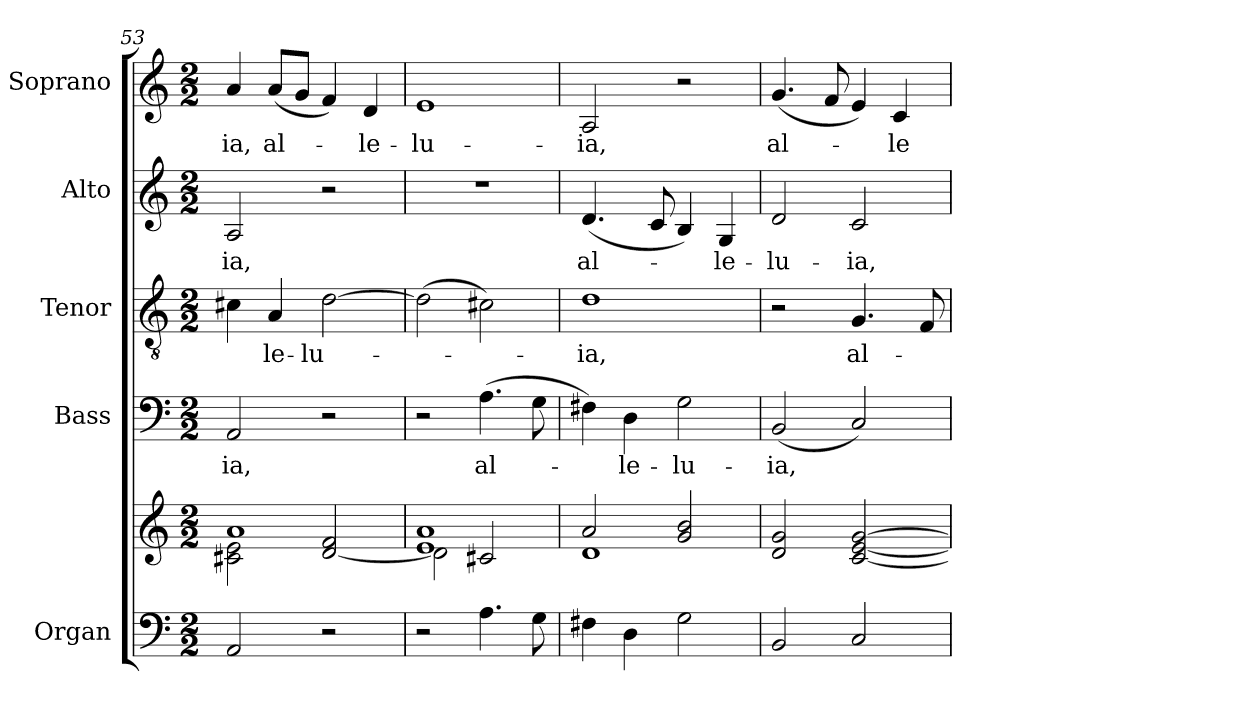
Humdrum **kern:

**kern	**kern	**kern	**text	**kern	**text	**kern	**text	**kern	**text
*part5	*part5	*part4	*part4	*part3	*part3	*part2	*part2	*part1	*part1
*staff6	*staff5	*staff4	*staff4	*staff3	*staff3	*staff2	*staff2	*staff1	*staff1
*I"Organ	*	*I"Bass	*	*I"Tenor	*	*I"Alto	*	*I"Soprano	*
*	*	*I'B.	*	*I'T.	*	*I'A.	*	*I'S.	*
*clefF4	*clefG2	*clefF4	*	*clefGv2	*	*clefG2	*	*clefG2	*
*	*	*	*	*ITrd7c12	*	*	*	*	*
*k[]	*k[]	*k[]	*	*k[]	*	*k[]	*	*k[]	*
*C:	*C:	*C:	*	*C:	*	*C:	*	*C:	*
*M2/2	*M2/2	*M2/2	*	*M2/2	*	*M2/2	*	*M2/2	*
=53	=53	=53	=53	=53	=53	=53	=53	=53	=53
*	*^	*	*	*	*	*	*	*	*
!	!	!	!	!LO:LY:b:color=#000000	!	!	!	!	!	!
!	!	!	!	!	!	!	!	!LO:LY:b:color=#000000	!	!
!	!	!	!	!	!	!	!	!	!	!LO:LY:b:color=#000000
2AAi/	1ai	2c#Xi\ 2ei	2AAi/	-ia,	4C#Xi\	.	2Ai/	-ia,	4ai/	-ia,
!	!	!	!	!	!	!LO:LY:b:color=#000000	!	!	!	!
!	!	!	!	!	!	!	!	!	!	!LO:LY:b:color=#000000
.	.	.	.	.	4AAi/	-le-	.	.	(8ai/L	al-
.	.	.	.	.	.	.	.	.	8gi/J	.
!	!	!	!	!	!	!LO:LY:b:color=#000000	!	!	!	!
2r	.	[2di/ 2fi	2r	.	[2Di\	-lu-	2r	.	4fi/)	.
!	!	!	!	!	!	!	!	!	!	!LO:LY:b:color=#000000
.	.	.	.	.	.	.	.	.	4di/	-le-
=54	=54	=54	=54	=54	=54	=54	=54	=54	=54	=54
!	!	!	!	!	!	!	!	!	!	!LO:LY:b:color=#000000
2r	1ei 1ai	2di\]	2r	.	(2Di\]	.	1r	.	1ei	-lu-
!	!	!	!	!LO:LY:b:color=#000000	!	!	!	!	!	!
4.Ai\	.	2c#Xi/	(4.Ai\	al-	2C#Xi\)	.	.	.	.	.
8Gi\	.	.	8Gi\	.	.	.	.	.	.	.
=55	=55	=55	=55	=55	=55	=55	=55	=55	=55	=55
!	!	!	!	!	!	!LO:LY:b:color=#000000	!	!	!	!
!	!	!	!	!	!	!	!	!LO:LY:b:color=#000000	!	!
!	!	!	!	!	!	!	!	!	!	!LO:LY:b:color=#000000
4F#Xi\	2ai/	1di	4F#Xi\)	.	1Di	-ia,	(4.di/	al-	2Ai/	-ia,
!	!	!	!	!LO:LY:b:color=#000000	!	!	!	!	!	!
4Di\	.	.	4Di\	-le-	.	.	.	.	.	.
.	.	.	.	.	.	.	8ci/	.	.	.
!	!	!	!	!LO:LY:b:color=#000000	!	!	!	!	!	!
2Gi\	2gi/ 2bi	.	2Gi\	-lu-	.	.	4Bi/)	.	2r	.
!	!	!	!	!	!	!	!	!LO:LY:b:color=#000000	!	!
.	.	.	.	.	.	.	4Gi/	-le-	.	.
*	*v	*v	*	*	*	*	*	*	*	*
!!LO:LB:g=z
=56	=56	=56	=56	=56	=56	=56	=56	=56	=56
!	!	!	!LO:LY:b:color=#000000	!	!	!	!	!	!
!	!	!	!	!	!	!	!LO:LY:b:color=#000000	!	!
!	!	!	!	!	!	!	!	!	!LO:LY:b:color=#000000
2BBi/	2di/ 2gi	(2BBi/	-ia,	2r	.	2di/	-lu-	(4.gi/	al-
.	.	.	.	.	.	.	.	8fi/	.
!	!	!	!	!	!LO:LY:b:color=#000000	!	!	!	!
!	!	!	!	!	!	!	!LO:LY:b:color=#000000	!	!
2Ci/	[2ci/ [2ei [2gi	2Ci/)	.	4.GGi/	al-	2ci/	-ia,	4ei/)	.
!	!	!	!	!	!	!	!	!	!LO:LY:b:color=#000000
.	.	.	.	.	.	.	.	4ci/	-le-
.	.	.	.	8FFi/	.	.	.	.	.
=	=	=	=	=	=	=	=	=	=
*-	*-	*-	*-	*-	*-	*-	*-	*-	*-
